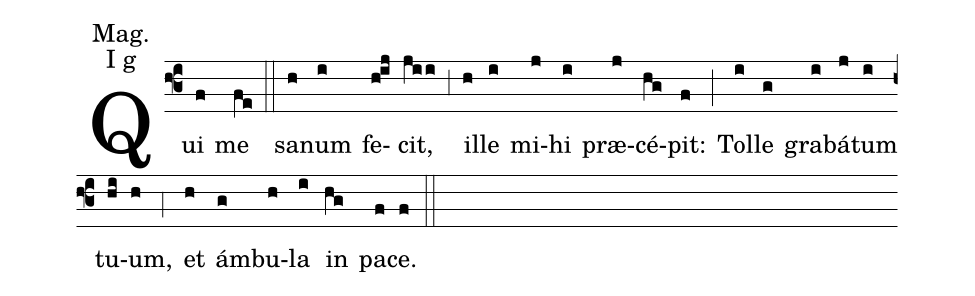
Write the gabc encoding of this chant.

annotation: Mag.;
annotation: I g;
%%
(f3) Qui(f) me(fe) (::) sa(h)num(i) fe(h!ij)cit,(jii) (;3) il(h)le(i) mi(j)hi(i) præ(j)cé(hg)pit:(f) (;) Tol(i)le(g) gra(i)bá(j)tum(i) tu(hi)um,(h) (;4) et(h) ám(g)bu(h)la(i) in(hg) pa(f)ce.(f) (::)
